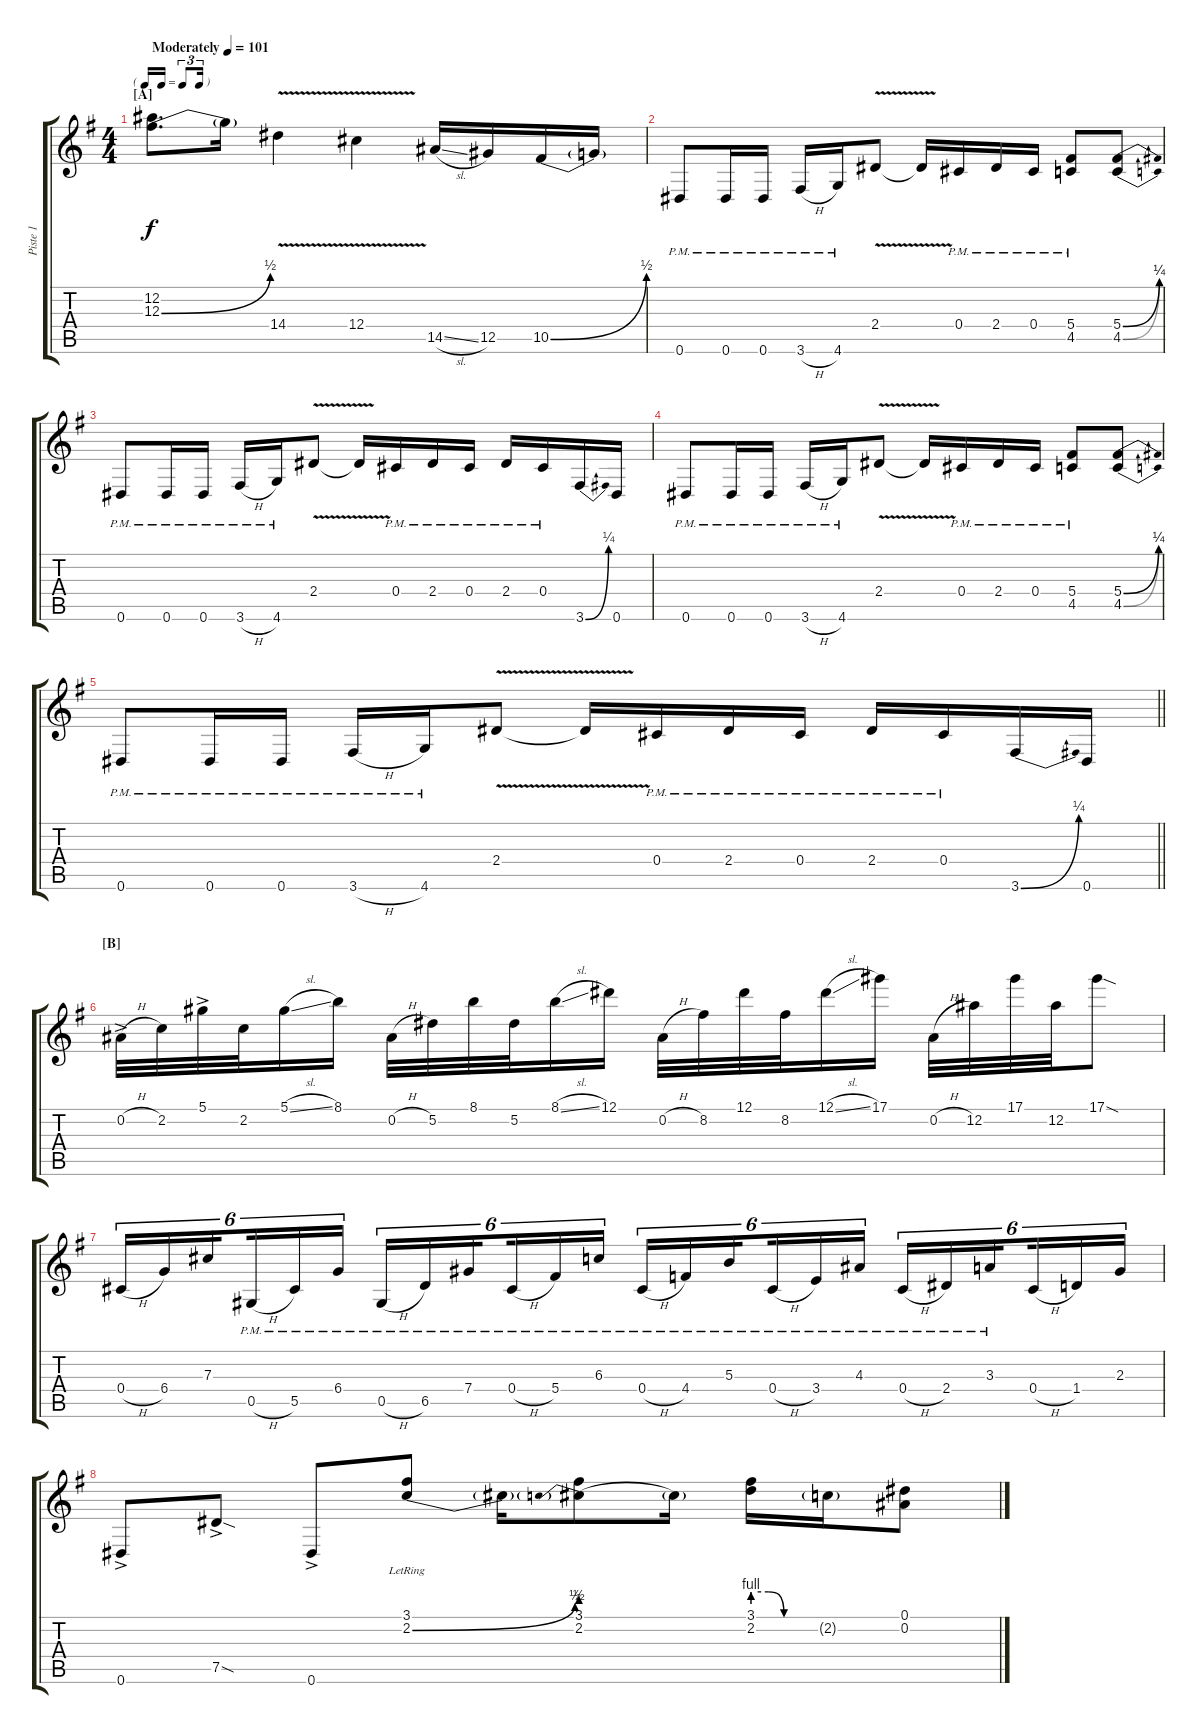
\track ("Piste 1" "Piste 1") {instrument distortionguitar}
\staff {score tabs}
\tuning (Eb4 Bb3 Gb3 Db3 Ab2 Eb2) {hide}
\ts (4 4)
\tf triplet16th
\section ("" "[A]")
\tempo (101 "Moderately")
\clef g2
\ks g
(12.2 12.3{be (bend 0 0 60 2)}).8{d dy f instrument distortionguitar} 12.3{t}.16 14.4{v}.4 12.4{v}.4 14.5{sl}.16 12.5.16 10.5{be (bend 0 0 60 2)}.16 10.5{t}.16 |
0.6{pm}.8 0.6{pm}.16 0.6{pm}.16 3.6{h pm}.16 4.6{pm}.16 2.4{v}.8 2.4{t}.16 0.4{pm}.16 2.4{pm}.16 0.4{pm}.16 (5.4{pm} 4.5{pm}).8 (5.4{be (bend 0 0 60 1)} 4.5{be (bend 0 0 60 1)}).8 |
0.6{pm}.8 0.6{pm}.16 0.6{pm}.16 3.6{h pm}.16 4.6{pm}.16 2.4{v}.8 2.4{t}.16 0.4{pm}.16 2.4{pm}.16 0.4{pm}.16 2.4{pm}.16 0.4{pm}.16 3.6{be (bend 0 0 60 1)}.16 0.6.16 |
0.6{pm}.8 0.6{pm}.16 0.6{pm}.16 3.6{h pm}.16 4.6{pm}.16 2.4{v}.8 2.4{t}.16 0.4{pm}.16 2.4{pm}.16 0.4{pm}.16 (5.4{pm} 4.5{pm}).8 (5.4{be (bend 0 0 60 1)} 4.5{be (bend 0 0 60 1)}).8 |
\barLineRight lightlight
0.6{pm}.8 0.6{pm}.16 0.6{pm}.16 3.6{h pm}.16 4.6{pm}.16 2.4{v}.8 2.4{t}.16 0.4{pm}.16 2.4{pm}.16 0.4{pm}.16 2.4{pm}.16 0.4{pm}.16 3.6{be (bend 0 0 60 1)}.16 0.6.16 |
\section ("" "[B]")
0.2{h ac}.32 2.2.32 5.1{ac}.32 2.2.32 5.1{sl}.16 8.1.16 0.2{h}.32 5.2.32 8.1.32 5.2.32 8.1{sl}.16 12.1.16 0.2{h}.32 8.2.32 12.1.32 8.2.32 12.1{sl}.16 17.1.16 0.2{h}.32 12.2.32 17.1.32 12.2.32 17.1{sod}.8 |
0.4{h}.16{tu (6 4)} 6.4.16{tu (6 4)} 7.3.16{tu (6 4) beam splitsecondary} 0.5{h pm}.16{tu (6 4)} 5.5{pm}.16{tu (6 4)} 6.4{pm}.16{tu (6 4)} 0.5{h pm}.16{tu (6 4)} 6.5{pm}.16{tu (6 4)} 7.4{pm}.16{tu (6 4) beam splitsecondary} 0.4{h pm}.16{tu (6 4)} 5.4{pm}.16{tu (6 4)} 6.3{pm}.16{tu (6 4)} 0.4{h pm}.16{tu (6 4)} 4.4{pm}.16{tu (6 4)} 5.3{pm}.16{tu (6 4) beam splitsecondary} 0.4{h pm}.16{tu (6 4)} 3.4{pm}.16{tu (6 4)} 4.3{pm}.16{tu (6 4)} 0.4{h pm}.16{tu (6 4)} 2.4{pm}.16{tu (6 4)} 3.3{pm}.16{tu (6 4) beam splitsecondary} 0.4{h}.16{tu (6 4)} 1.4.16{tu (6 4)} 2.3.16{tu (6 4)} |
0.6{ac}.8 7.5{sod ac}.8 0.6{ac}.8 (3.1 2.2{be (bend 0 0 60 2) lr}).8 2.2{t}.16 (3.1 2.2{be (prebend 0 2 60 2)}).8 2.2{t}.16 (3.1 2.2{be (custom 0 4 15 4 30 0 60 0)}).16 2.2{g}.16 (0.1 0.2).8
